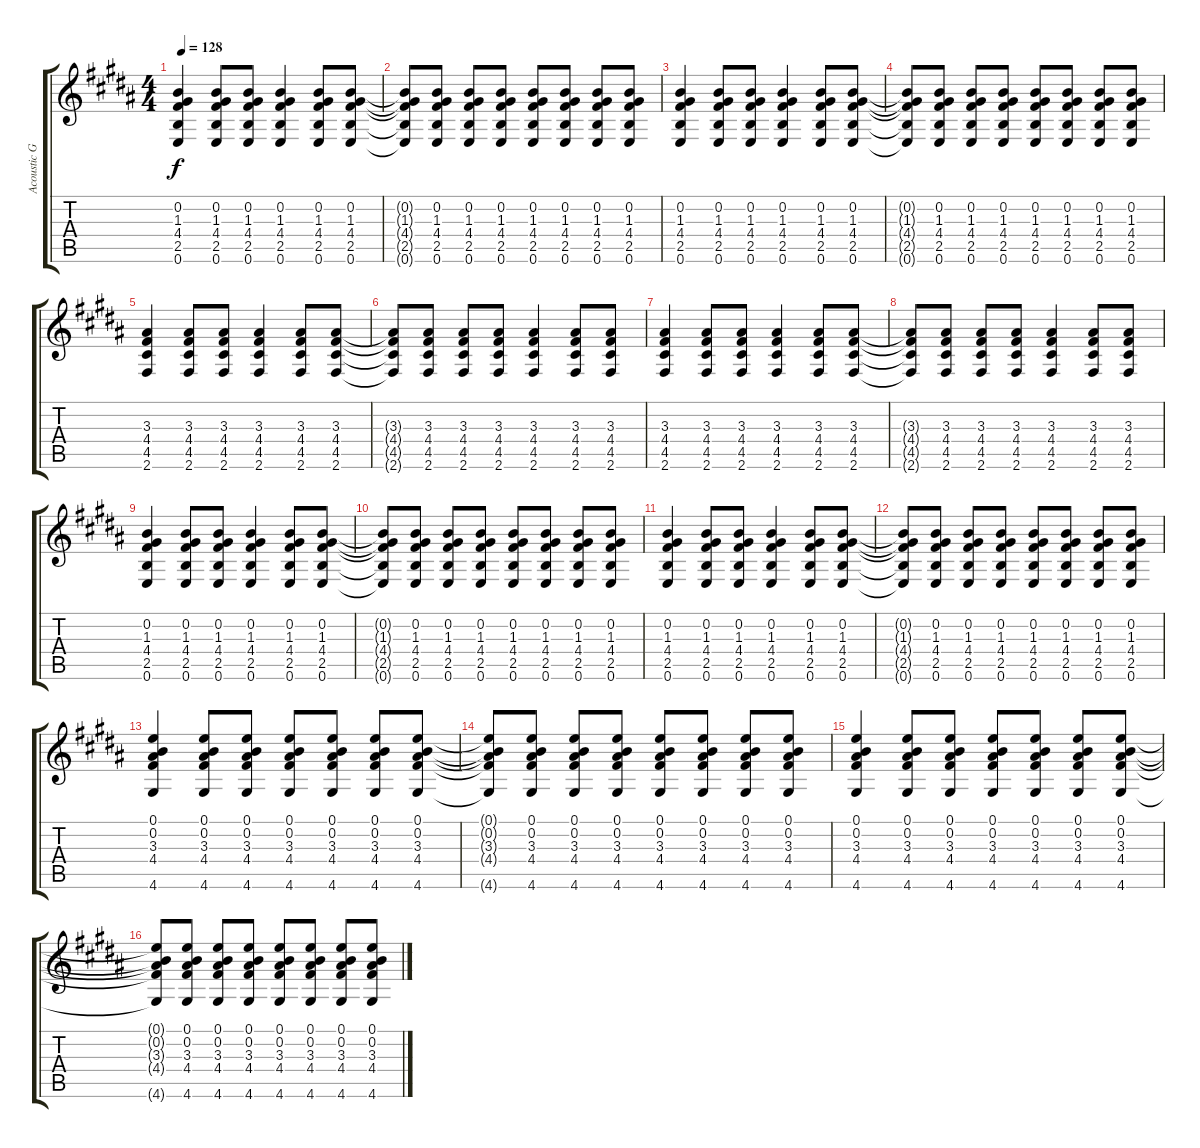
\track ("Acoustic Guitar" "Acoustic G") {instrument acousticguitarsteel}
\staff {score tabs}
\tuning (E4 B3 G3 D3 A2 E2) {hide}
\ts (4 4)
\tempo 128
\clef g2
\ks b
(0.2 1.3 4.4 2.5 0.6).4{dy f} (0.2 1.3 4.4 2.5 0.6).8 (0.2 1.3 4.4 2.5 0.6).8 (0.2 1.3 4.4 2.5 0.6).4 (0.2 1.3 4.4 2.5 0.6).8 (0.2 1.3 4.4 2.5 0.6).8 |
(0.2{t} 1.3{t} 4.4{t} 2.5{t} 0.6{t}).8 (0.2 1.3 4.4 2.5 0.6).8 (0.2 1.3 4.4 2.5 0.6).8 (0.2 1.3 4.4 2.5 0.6).8 (0.2 1.3 4.4 2.5 0.6).8 (0.2 1.3 4.4 2.5 0.6).8 (0.2 1.3 4.4 2.5 0.6).8 (0.2 1.3 4.4 2.5 0.6).8 |
(0.2 1.3 4.4 2.5 0.6).4 (0.2 1.3 4.4 2.5 0.6).8 (0.2 1.3 4.4 2.5 0.6).8 (0.2 1.3 4.4 2.5 0.6).4 (0.2 1.3 4.4 2.5 0.6).8 (0.2 1.3 4.4 2.5 0.6).8 |
(0.2{t} 1.3{t} 4.4{t} 2.5{t} 0.6{t}).8 (0.2 1.3 4.4 2.5 0.6).8 (0.2 1.3 4.4 2.5 0.6).8 (0.2 1.3 4.4 2.5 0.6).8 (0.2 1.3 4.4 2.5 0.6).8 (0.2 1.3 4.4 2.5 0.6).8 (0.2 1.3 4.4 2.5 0.6).8 (0.2 1.3 4.4 2.5 0.6).8 |
(3.3 4.4 4.5 2.6).4 (3.3 4.4 4.5 2.6).8 (3.3 4.4 4.5 2.6).8 (3.3 4.4 4.5 2.6).4 (3.3 4.4 4.5 2.6).8 (3.3 4.4 4.5 2.6).8 |
(3.3{t} 4.4{t} 4.5{t} 2.6{t}).8 (3.3 4.4 4.5 2.6).8 (3.3 4.4 4.5 2.6).8 (3.3 4.4 4.5 2.6).8 (3.3 4.4 4.5 2.6).4 (3.3 4.4 4.5 2.6).8 (3.3 4.4 4.5 2.6).8 |
(3.3 4.4 4.5 2.6).4 (3.3 4.4 4.5 2.6).8 (3.3 4.4 4.5 2.6).8 (3.3 4.4 4.5 2.6).4 (3.3 4.4 4.5 2.6).8 (3.3 4.4 4.5 2.6).8 |
(3.3{t} 4.4{t} 4.5{t} 2.6{t}).8 (3.3 4.4 4.5 2.6).8 (3.3 4.4 4.5 2.6).8 (3.3 4.4 4.5 2.6).8 (3.3 4.4 4.5 2.6).4 (3.3 4.4 4.5 2.6).8 (3.3 4.4 4.5 2.6).8 |
(0.2 1.3 4.4 2.5 0.6).4 (0.2 1.3 4.4 2.5 0.6).8 (0.2 1.3 4.4 2.5 0.6).8 (0.2 1.3 4.4 2.5 0.6).4 (0.2 1.3 4.4 2.5 0.6).8 (0.2 1.3 4.4 2.5 0.6).8 |
(0.2{t} 1.3{t} 4.4{t} 2.5{t} 0.6{t}).8 (0.2 1.3 4.4 2.5 0.6).8 (0.2 1.3 4.4 2.5 0.6).8 (0.2 1.3 4.4 2.5 0.6).8 (0.2 1.3 4.4 2.5 0.6).8 (0.2 1.3 4.4 2.5 0.6).8 (0.2 1.3 4.4 2.5 0.6).8 (0.2 1.3 4.4 2.5 0.6).8 |
(0.2 1.3 4.4 2.5 0.6).4 (0.2 1.3 4.4 2.5 0.6).8 (0.2 1.3 4.4 2.5 0.6).8 (0.2 1.3 4.4 2.5 0.6).4 (0.2 1.3 4.4 2.5 0.6).8 (0.2 1.3 4.4 2.5 0.6).8 |
(0.2{t} 1.3{t} 4.4{t} 2.5{t} 0.6{t}).8 (0.2 1.3 4.4 2.5 0.6).8 (0.2 1.3 4.4 2.5 0.6).8 (0.2 1.3 4.4 2.5 0.6).8 (0.2 1.3 4.4 2.5 0.6).8 (0.2 1.3 4.4 2.5 0.6).8 (0.2 1.3 4.4 2.5 0.6).8 (0.2 1.3 4.4 2.5 0.6).8 |
(0.1 0.2 3.3 4.4 4.6).4 (0.1 0.2 3.3 4.4 4.6).8 (0.1 0.2 3.3 4.4 4.6).8 (0.1 0.2 3.3 4.4 4.6).8 (0.1 0.2 3.3 4.4 4.6).8 (0.1 0.2 3.3 4.4 4.6).8 (0.1 0.2 3.3 4.4 4.6).8 |
(0.1{t} 0.2{t} 3.3{t} 4.4{t} 4.6{t}).8 (0.1 0.2 3.3 4.4 4.6).8 (0.1 0.2 3.3 4.4 4.6).8 (0.1 0.2 3.3 4.4 4.6).8 (0.1 0.2 3.3 4.4 4.6).8 (0.1 0.2 3.3 4.4 4.6).8 (0.1 0.2 3.3 4.4 4.6).8 (0.1 0.2 3.3 4.4 4.6).8 |
(0.1 0.2 3.3 4.4 4.6).4 (0.1 0.2 3.3 4.4 4.6).8 (0.1 0.2 3.3 4.4 4.6).8 (0.1 0.2 3.3 4.4 4.6).8 (0.1 0.2 3.3 4.4 4.6).8 (0.1 0.2 3.3 4.4 4.6).8 (0.1 0.2 3.3 4.4 4.6).8 |
(0.1{t} 0.2{t} 3.3{t} 4.4{t} 4.6{t}).8 (0.1 0.2 3.3 4.4 4.6).8 (0.1 0.2 3.3 4.4 4.6).8 (0.1 0.2 3.3 4.4 4.6).8 (0.1 0.2 3.3 4.4 4.6).8 (0.1 0.2 3.3 4.4 4.6).8 (0.1 0.2 3.3 4.4 4.6).8 (0.1 0.2 3.3 4.4 4.6).8
